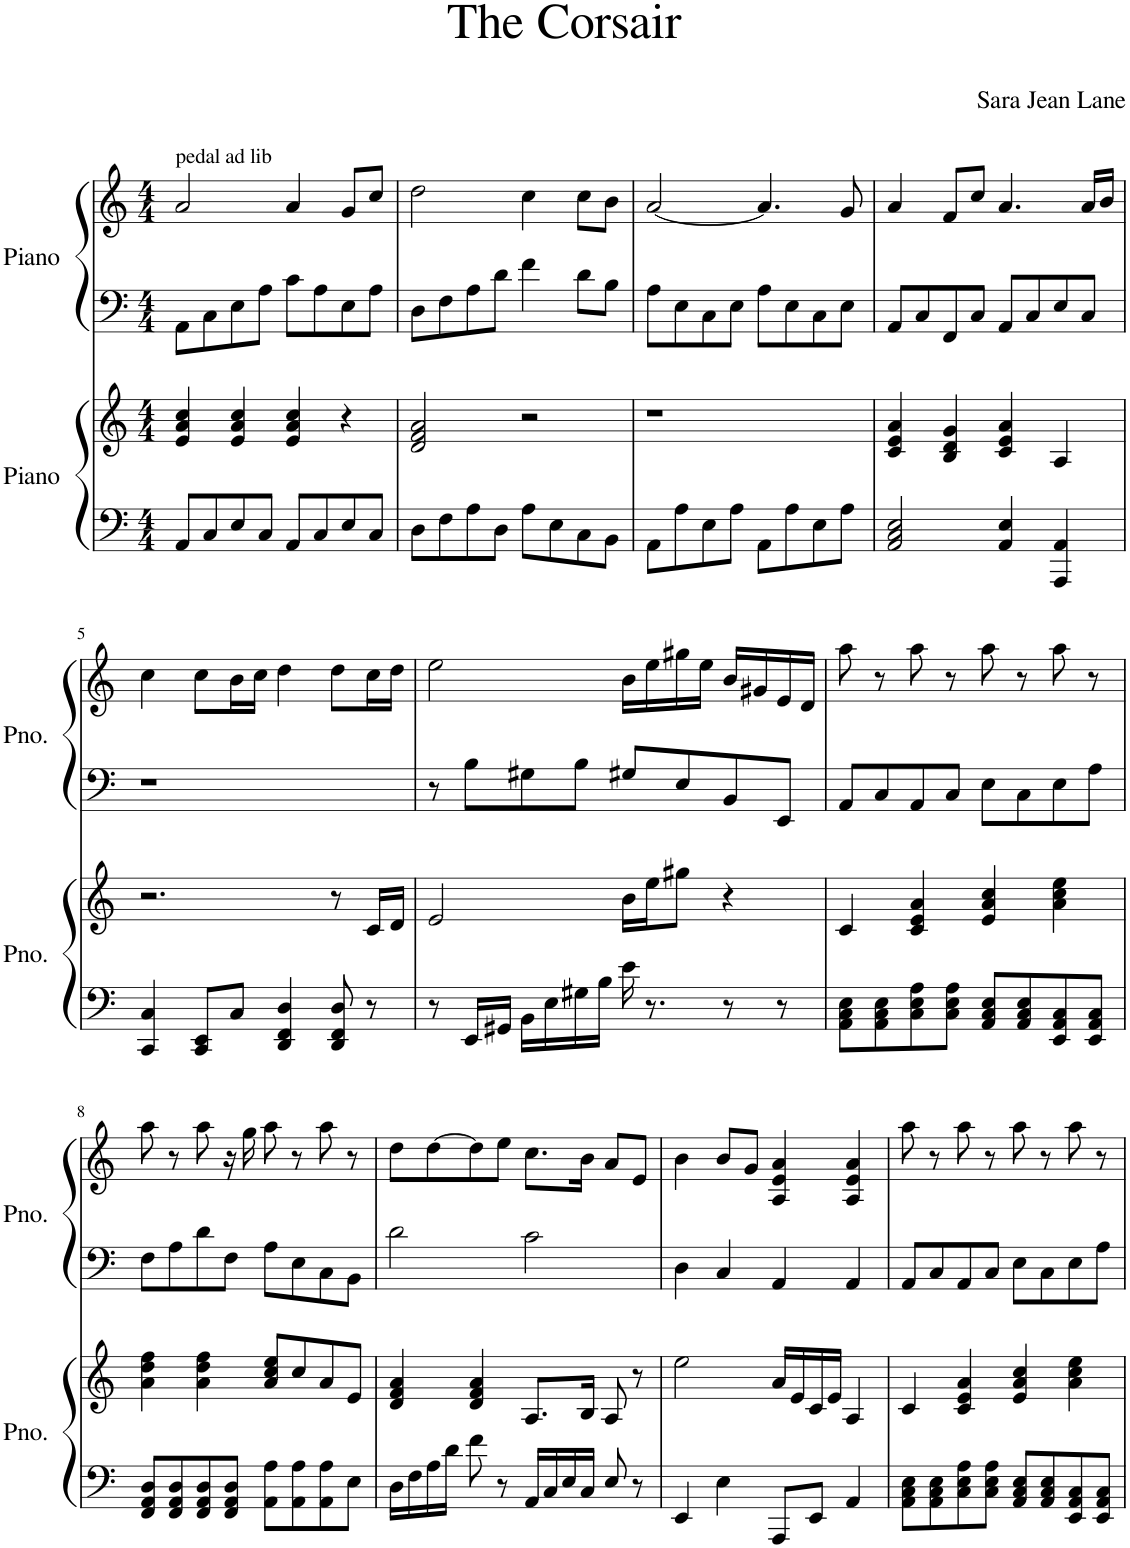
**kern	**kern	**kern	**kern
*part2	*part2	*part1	*part1
*staff4	*staff3	*staff2	*staff1
*I"Piano	*	*I"Piano	*
*I'Pno.	*	*I'Pno.	*
*clefF4	*clefG2	*clefF4	*clefG2
*k[]	*k[]	*k[]	*k[]
*M4/4	*M4/4	*M4/4	*M4/4
=1	=1	=1	=1
!	!	!	!LO:TX:a:t=pedal ad lib
8AA/L	4e/ 4a/ 4cc/	8AA\L	2a/
8C/	.	8C\	.
8E/	4e/ 4a/ 4cc/	8E\	.
8C/J	.	8A\J	.
8AA/L	4e/ 4a/ 4cc/	8c\L	4a/
8C/	.	8A\	.
8E/	4r	8E\	8g/L
8C/J	.	8A\J	8cc/J
=2	=2	=2	=2
8D\L	2d/ 2f/ 2a/	8D\L	2dd\
8F\	.	8F\	.
8A\	.	8A\	.
8D\J	.	8d\J	.
8A\L	2r	4f\	4cc\
8E\	.	.	.
8C\	.	8d\L	8cc\L
8BB\J	.	8B\J	8b\J
=3	=3	=3	=3
8AA\L	1r	8A\L	[2a/
8A\	.	8E\	.
8E\	.	8C\	.
8A\J	.	8E\J	.
8AA\L	.	8A\L	4.a/]
8A\	.	8E\	.
8E\	.	8C\	.
8A\J	.	8E\J	8g/
=4	=4	=4	=4
2AA/ 2C/ 2E/	4c/ 4e/ 4a/	8AA/L	4a/
.	.	8C/	.
.	4B/ 4d/ 4g/	8FF/	8f/L
.	.	8C/J	8cc/J
4AA/ 4E/	4c/ 4e/ 4a/	8AA/L	4.a/
.	.	8C/	.
4AAA/ 4AA/	4A/	8E/	.
.	.	8C/J	16a/LL
.	.	.	16b/JJ
!!LO:LB:g=z
=5	=5	=5	=5
4CC/ 4C/	2.r	1r	4cc\
8CC/ 8EE/L	.	.	8cc\L
8C/J	.	.	16b\L
.	.	.	16cc\JJ
4DD/ 4FF/ 4D/	.	.	4dd\
8DD/ 8FF/ 8D/	8r	.	8dd\L
8r	16c/LL	.	16cc\L
.	16d/JJ	.	16dd\JJ
=6	=6	=6	=6
8r	2e/	8r	2ee\
16EE/LL	.	8B\L	.
16GG#X/JJ	.	.	.
16BB\LL	.	8G#X\	.
16E\	.	.	.
16G#X\	.	8B\J	.
16B\JJ	.	.	.
16e\	16b\LL	8G#X/L	16b\LL
8.r	16ee\J	.	16ee\
.	8gg#X\J	8E/	16gg#X\
.	.	.	16ee\JJ
8r	4r	8BB/	16b/LL
.	.	.	16g#X/
8r	.	8EE/J	16e/
.	.	.	16d/JJ
=7	=7	=7	=7
8AA\ 8C\ 8E\L	4c/	8AA/L	8aa\
8AA\ 8C\ 8E\	.	8C/	8r
8C\ 8E\ 8A\	4c/ 4e/ 4a/	8AA/	8aa\
8C\ 8E\ 8A\J	.	8C/J	8r
8AA/ 8C/ 8E/L	4e/ 4a/ 4cc/	8E\L	8aa\
8AA/ 8C/ 8E/	.	8C\	8r
8EE/ 8AA/ 8C/	4a\ 4cc\ 4ee\	8E\	8aa\
8EE/ 8AA/ 8C/J	.	8A\J	8r
!!LO:LB:g=z
=8	=8	=8	=8
8FF/ 8AA/ 8D/L	4a\ 4dd\ 4ff\	8F\L	8aa\
8FF/ 8AA/ 8D/	.	8A\	8r
8FF/ 8AA/ 8D/	4a\ 4dd\ 4ff\	8d\	8aa\
8FF/ 8AA/ 8D/J	.	8F\J	16r
.	.	.	16gg\
8AA\ 8A\L	8a/ 8cc/ 8ee/L	8A\L	8aa\
8AA\ 8A\	8cc/	8E\	8r
8AA\ 8A\	8a/	8C\	8aa\
8E\J	8e/J	8BB\J	8r
=9	=9	=9	=9
16D\LL	4d/ 4f/ 4a/	2d\	8dd\L
16F\	.	.	.
16A\	.	.	[8dd\
16d\JJ	.	.	.
8f\	4d/ 4f/ 4a/	.	8dd\]
8r	.	.	8ee\J
16AA/LL	8.A/L	2c\	8.cc\L
16C/	.	.	.
16E/	.	.	.
16C/JJ	16B/Jk	.	16b\Jk
8E/	8A/	.	8a/L
8r	8r	.	8e/J
=10	=10	=10	=10
4EE/	2ee\	4D\	4b\
4E\	.	4C/	8b/L
.	.	.	8g/J
8AAA/L	16a/LL	4AA/	4A/ 4e/ 4a/
.	16e/	.	.
8EE/J	16c/	.	.
.	16e/JJ	.	.
4AA/	4A/	4AA/	4A/ 4e/ 4a/
=11	=11	=11	=11
8AA\ 8C\ 8E\L	4c/	8AA/L	8aa\
8AA\ 8C\ 8E\	.	8C/	8r
8C\ 8E\ 8A\	4c/ 4e/ 4a/	8AA/	8aa\
8C\ 8E\ 8A\J	.	8C/J	8r
8AA/ 8C/ 8E/L	4e/ 4a/ 4cc/	8E\L	8aa\
8AA/ 8C/ 8E/	.	8C\	8r
8EE/ 8AA/ 8C/	4a\ 4cc\ 4ee\	8E\	8aa\
8EE/ 8AA/ 8C/J	.	8A\J	8r
=	=	=	=
*-	*-	*-	*-
